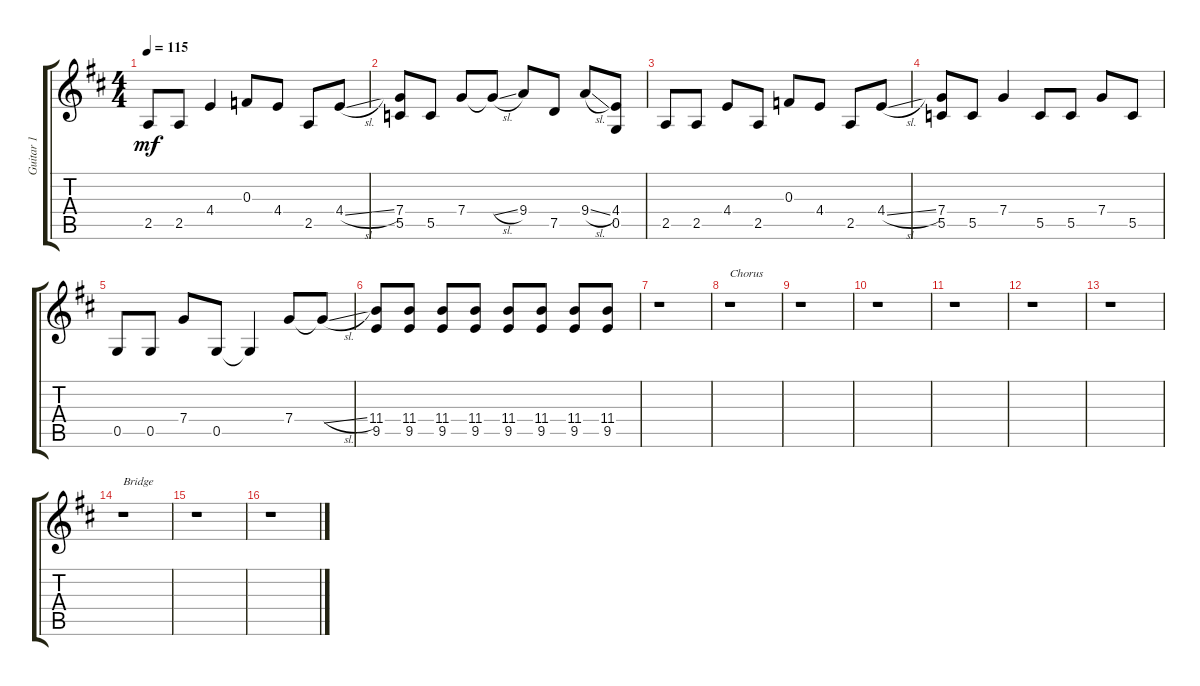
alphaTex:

\track ("Guitar 1" "Guitar 1") {instrument electricguitarclean}
\staff {score tabs}
\tuning (D4 A3 F3 C3 G2 D2) {hide}
\ts (4 4)
\tempo 115
\clef g2
\ks d
2.5.8{dy mf} 2.5.8 4.4.4 0.3.8 4.4.8 2.5.8 4.4{sl}.8 |
(7.4 5.5).8 5.5.8 7.4.8 7.4{sl t}.8 9.4.8 7.5.8 9.4{sl}.8 (4.4 0.5).8 |
2.5.8 2.5.8 4.4.8 2.5.8 0.3.8 4.4.8 2.5.8 4.4{sl}.8 |
(7.4 5.5).8 5.5.8 7.4.4 5.5.8 5.5.8 7.4.8 5.5.8 |
0.5.8 0.5.8 7.4.8 0.5.8 0.5{t}.4 7.4.8 7.4{sl t}.8 |
(11.4 9.5).8 (11.4 9.5).8 (11.4 9.5).8 (11.4 9.5).8 (11.4 9.5).8 (11.4 9.5).8 (11.4 9.5).8 (11.4 9.5).8 |
r.1 |
r.1{txt "Chorus"} |
r.1 |
r.1 |
r.1 |
r.1 |
r.1 |
r.1{txt "Bridge"} |
r.1 |
r.1
